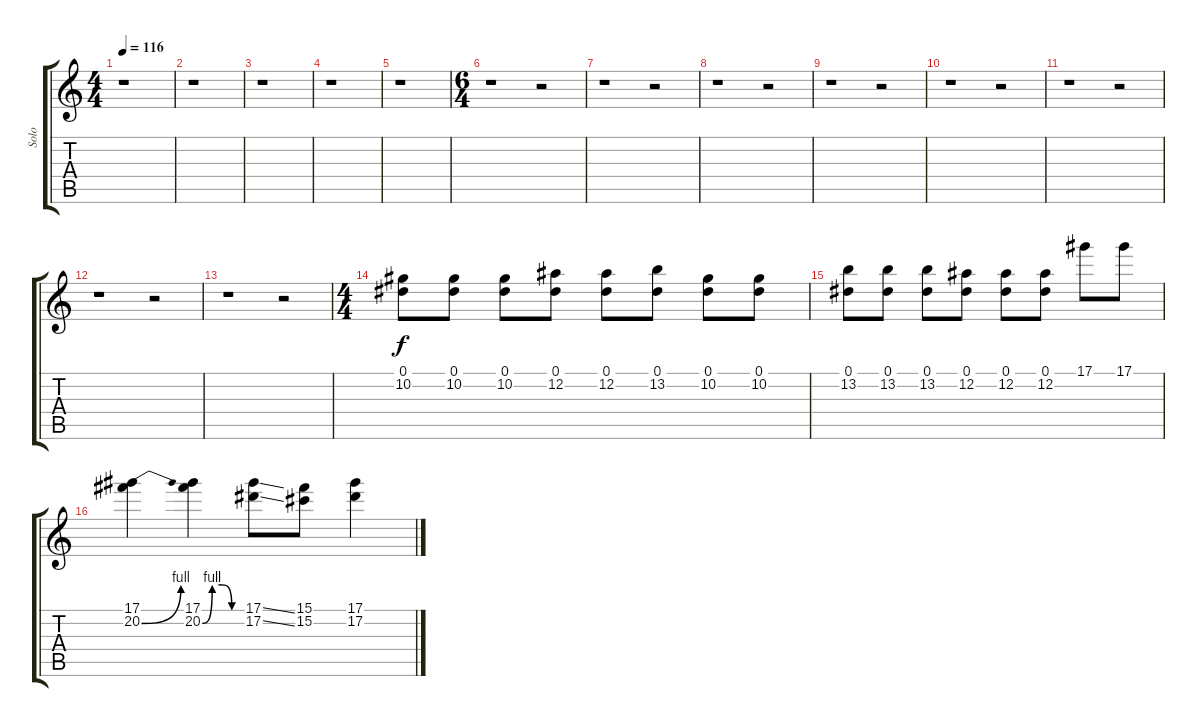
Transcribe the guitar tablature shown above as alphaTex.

\track ("Solo" "Solo") {instrument overdrivenguitar}
\staff {score tabs}
\tuning (Eb4 Bb3 Gb3 Db3 Ab2 Eb2) {hide}
\ts (4 4)
\tempo 116
\clef g2
\ks c
r.1{dy f} |
r.1 |
r.1 |
r.1 |
r.1 |
\ts (6 4)
r.1 r.2 |
r.1 r.2 |
r.1 r.2 |
r.1 r.2 |
r.1 r.2 |
r.1 r.2 |
r.1 r.2 |
r.1 r.2 |
\ts (4 4)
(0.1 10.2).8 (0.1 10.2).8 (0.1 10.2).8 (0.1 12.2).8 (0.1 12.2).8 (0.1 13.2).8 (0.1 10.2).8 (0.1 10.2).8 |
(0.1 13.2).8 (0.1 13.2).8 (0.1 13.2).8 (0.1 12.2).8 (0.1 12.2).8 (0.1 12.2).8 17.1.8 17.1.8 |
(17.1 20.2{be (bend 0 0 60 4)}).4 (17.1 20.2{be (custom 0 0 15 4 30 4 45 0 60 0)}).4 (17.1{ss} 17.2{ss}).8 (15.1 15.2).8 (17.1 17.2).4
